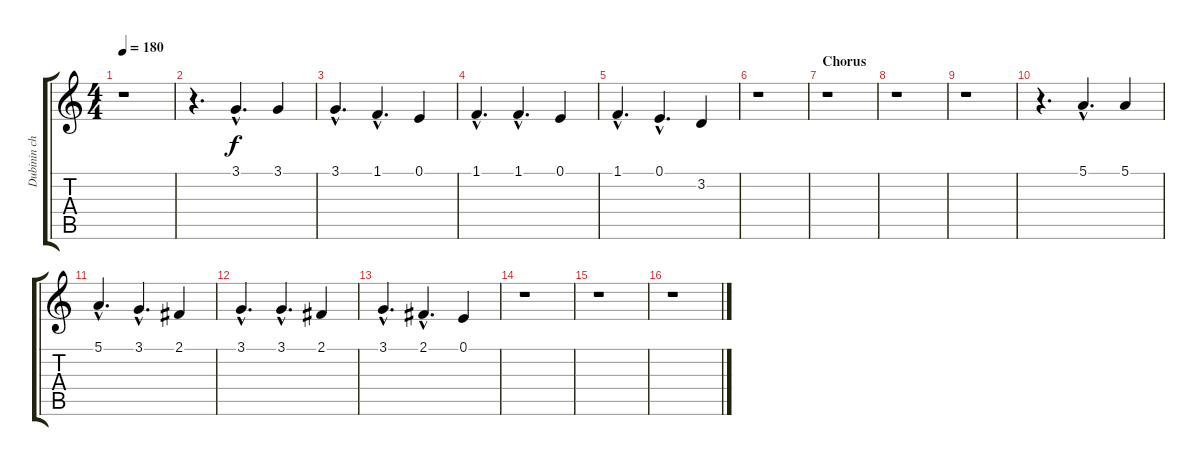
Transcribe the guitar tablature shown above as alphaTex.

\track ("Dubinin chant" "Dubinin ch") {instrument baritonesax}
\staff {score tabs}
\tuning (E4 B3 G3 D3 A2 E2) {hide}
\ts (4 4)
\tempo 180
\clef g2
\ks c
r.1{dy f} |
r.4{d} 3.1{hac}.4{d} 3.1.4 |
3.1{hac}.4{d} 1.1{hac}.4{d} 0.1.4 |
1.1{hac}.4{d} 1.1{hac}.4{d} 0.1.4 |
1.1{hac}.4{d} 0.1{hac}.4{d} 3.2.4 |
r.1 |
\section ("" "Chorus")
r.1 |
r.1 |
r.1 |
r.4{d} 5.1{hac}.4{d} 5.1.4 |
5.1{hac}.4{d} 3.1{hac}.4{d} 2.1.4 |
3.1{hac}.4{d} 3.1{hac}.4{d} 2.1.4 |
3.1{hac}.4{d} 2.1{hac}.4{d} 0.1.4 |
r.1 |
r.1 |
r.1
